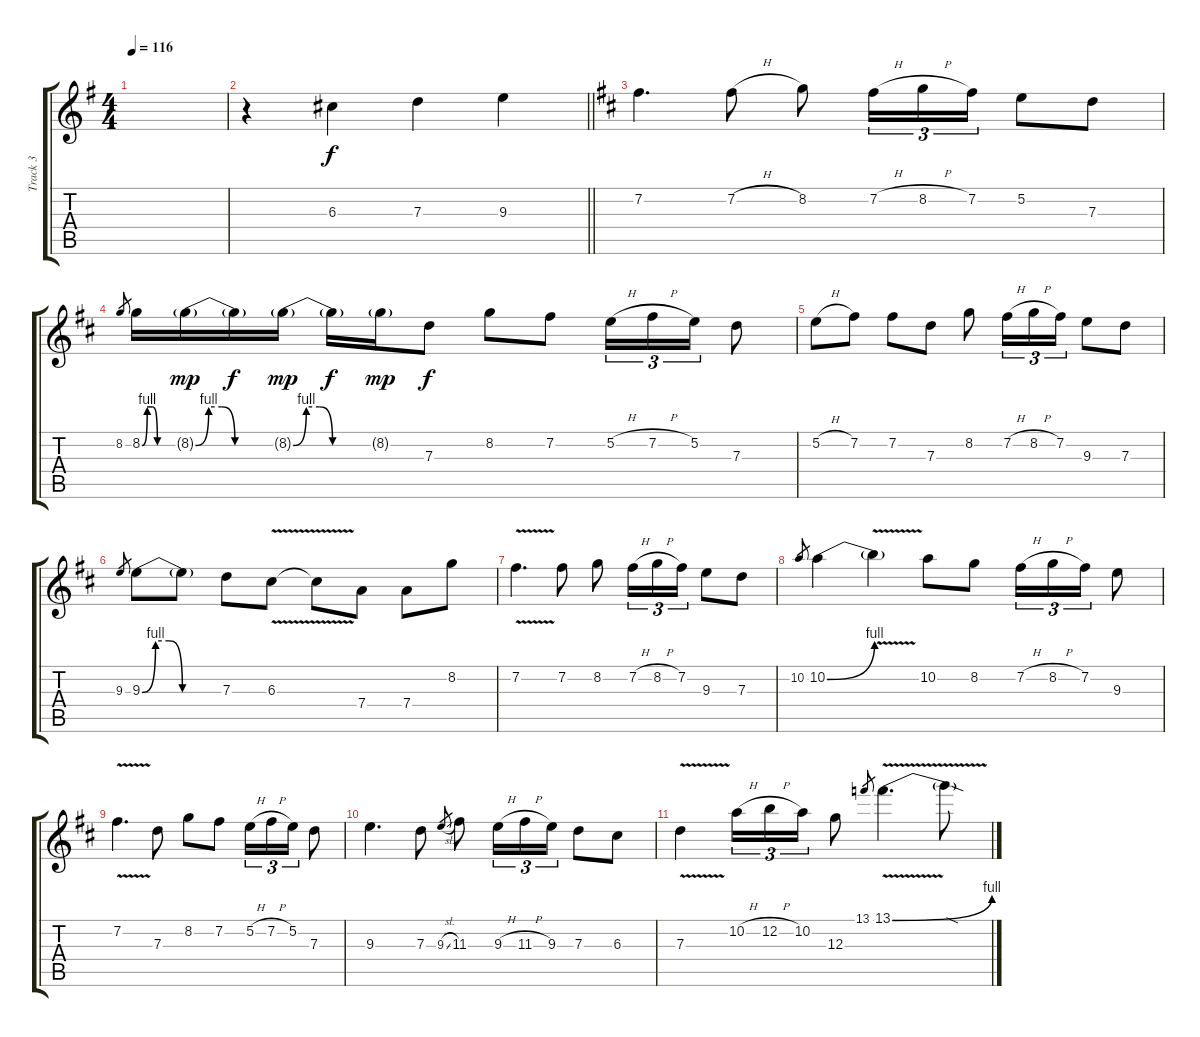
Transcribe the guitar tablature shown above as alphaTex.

\track ("Track 3" "Track 3") {instrument distortionguitar}
\staff {score tabs}
\tuning (E4 B3 G3 D3 A2 E2) {hide}
\ts (4 4)
\tempo 116
\clef g2
\ks g
|
\barLineRight lightlight
r.4 6.3.4 7.3.4 9.3.4 |
\ks d
7.2.4{d} 7.2{h}.8 8.2.8 7.2{h}.16{tu (3 2)} 8.2{h}.16{tu (3 2)} 7.2.16{tu (3 2)} 5.2.8 7.3.8 |
8.2.8{gr} 8.2{be (custom 0 0 10 4 20 4 30 0 60 0)}.16 8.2{be (custom 0 0 10 4 20 4 30 0 60 0) g}.16{dy mp} 8.2{t}.16{dy f} 8.2{be (custom 0 0 10 4 20 4 30 0 60 0) g}.16{dy mp} 8.2{t}.16{dy f} 8.2{g}.16{dy mp} 7.3.8{dy f} 8.2.8 7.2.8 5.2{h}.16{tu (3 2)} 7.2{h}.16{tu (3 2)} 5.2.16{tu (3 2)} 7.3.8 |
5.2{h}.8 7.2.8 7.2.8 7.3.8 8.2.8 7.2{h}.16{tu (3 2)} 8.2{h}.16{tu (3 2)} 7.2.16{tu (3 2)} 9.3.8 7.3.8 |
9.3.8{gr} 9.3{be (custom 0 0 10 4 20 4 30 0 60 0)}.8 9.3{t}.8 7.3.8 6.3{v}.8 6.3{t}.8 7.4.8 7.4.8 8.2.8 |
7.2{v}.4{d} 7.2.8 8.2.8 7.2{h}.16{tu (3 2)} 8.2{h}.16{tu (3 2)} 7.2.16{tu (3 2)} 9.3.8 7.3.8 |
10.2.8{gr} 10.2{be (bend 0 0 60 4)}.4 10.2{v t}.4 10.2.8 8.2.8 7.2{h}.16{tu (3 2)} 8.2{h}.16{tu (3 2)} 7.2.16{tu (3 2)} 9.3.8 |
7.2{v}.4{d} 7.3.8 8.2.8 7.2.8 5.2{h}.16{tu (3 2)} 7.2{h}.16{tu (3 2)} 5.2.16{tu (3 2)} 7.3.8 |
9.3.4{d} 7.3.8 9.3{sl}.8{gr} 11.3.8 9.3{h}.16{tu (3 2)} 11.3{h}.16{tu (3 2)} 9.3.16{tu (3 2)} 7.3.8 6.3.8 |
7.3{v}.4 10.2{h}.16{tu (3 2)} 12.2{h}.16{tu (3 2)} 10.2.16{tu (3 2)} 12.3.8 13.1.8{gr} 13.1{be (bend 0 0 60 4) v}.4{d} 13.1{sod t}.8
